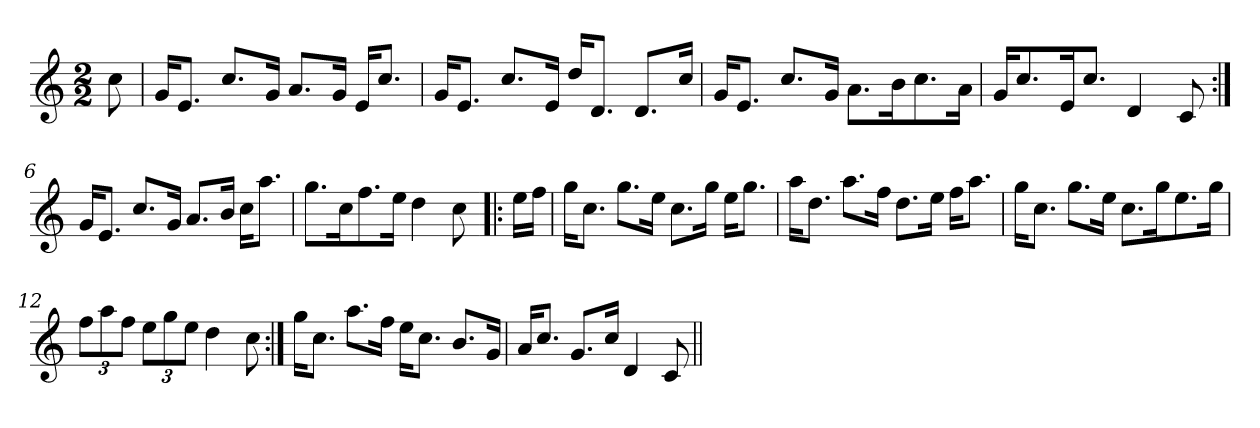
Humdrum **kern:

**kern
*part1
*staff1
*clefG2
*k[]
*M2/2
=1
8cc\
=2
16g/KL
8.e/J
8.cc/L
16g/Jk
8.a/L
16g/Jk
16e/KL
8.cc/J
=3
16g/KL
8.e/J
8.cc/L
16e/Jk
16dd/KL
8.d/J
8.d/L
16cc/Jk
=4
16g/KL
8.e/J
8.cc/L
16g/Jk
8.a\L
16b\K
8.cc\
16a\Jk
=5
16g/KL
8.cc/
16e/K
8.cc/J
4d/
8c/
!!LO:LB:g=z
=6:|!
16g/KL
8.e/J
8.cc/L
16g/Jk
8.a/L
16b/Jk
16cc\KL
8.aa\J
=7
8.gg\L
16cc\K
8.ff\
16ee\Jk
4dd\
8cc\
=8!|:
16ee\LL
16ff\JJ
=9
16gg\KL
8.cc\J
8.gg\L
16ee\Jk
8.cc\L
16gg\Jk
16ee\KL
8.gg\J
=10
16aa\KL
8.dd\J
8.aa\L
16ff\Jk
8.dd\L
16ee\Jk
16ff\KL
8.aa\J
!!LO:LB:g=z
=11
16gg\KL
8.cc\J
8.gg\L
16ee\Jk
8.cc\L
16gg\K
8.ee\
16gg\Jk
=12
*Xbrackettup
12ff\L
12aa\
12ff\J
12ee\L
12gg\
12ee\J
4dd\
8cc\
=13:|!
16gg\KL
8.cc\J
8.aa\L
16ff\Jk
16ee\KL
8.cc\J
8.b/L
16g/Jk
=14
16a/KL
8.cc/J
8.g/L
16cc/Jk
4d/
8c/
=||
*-
